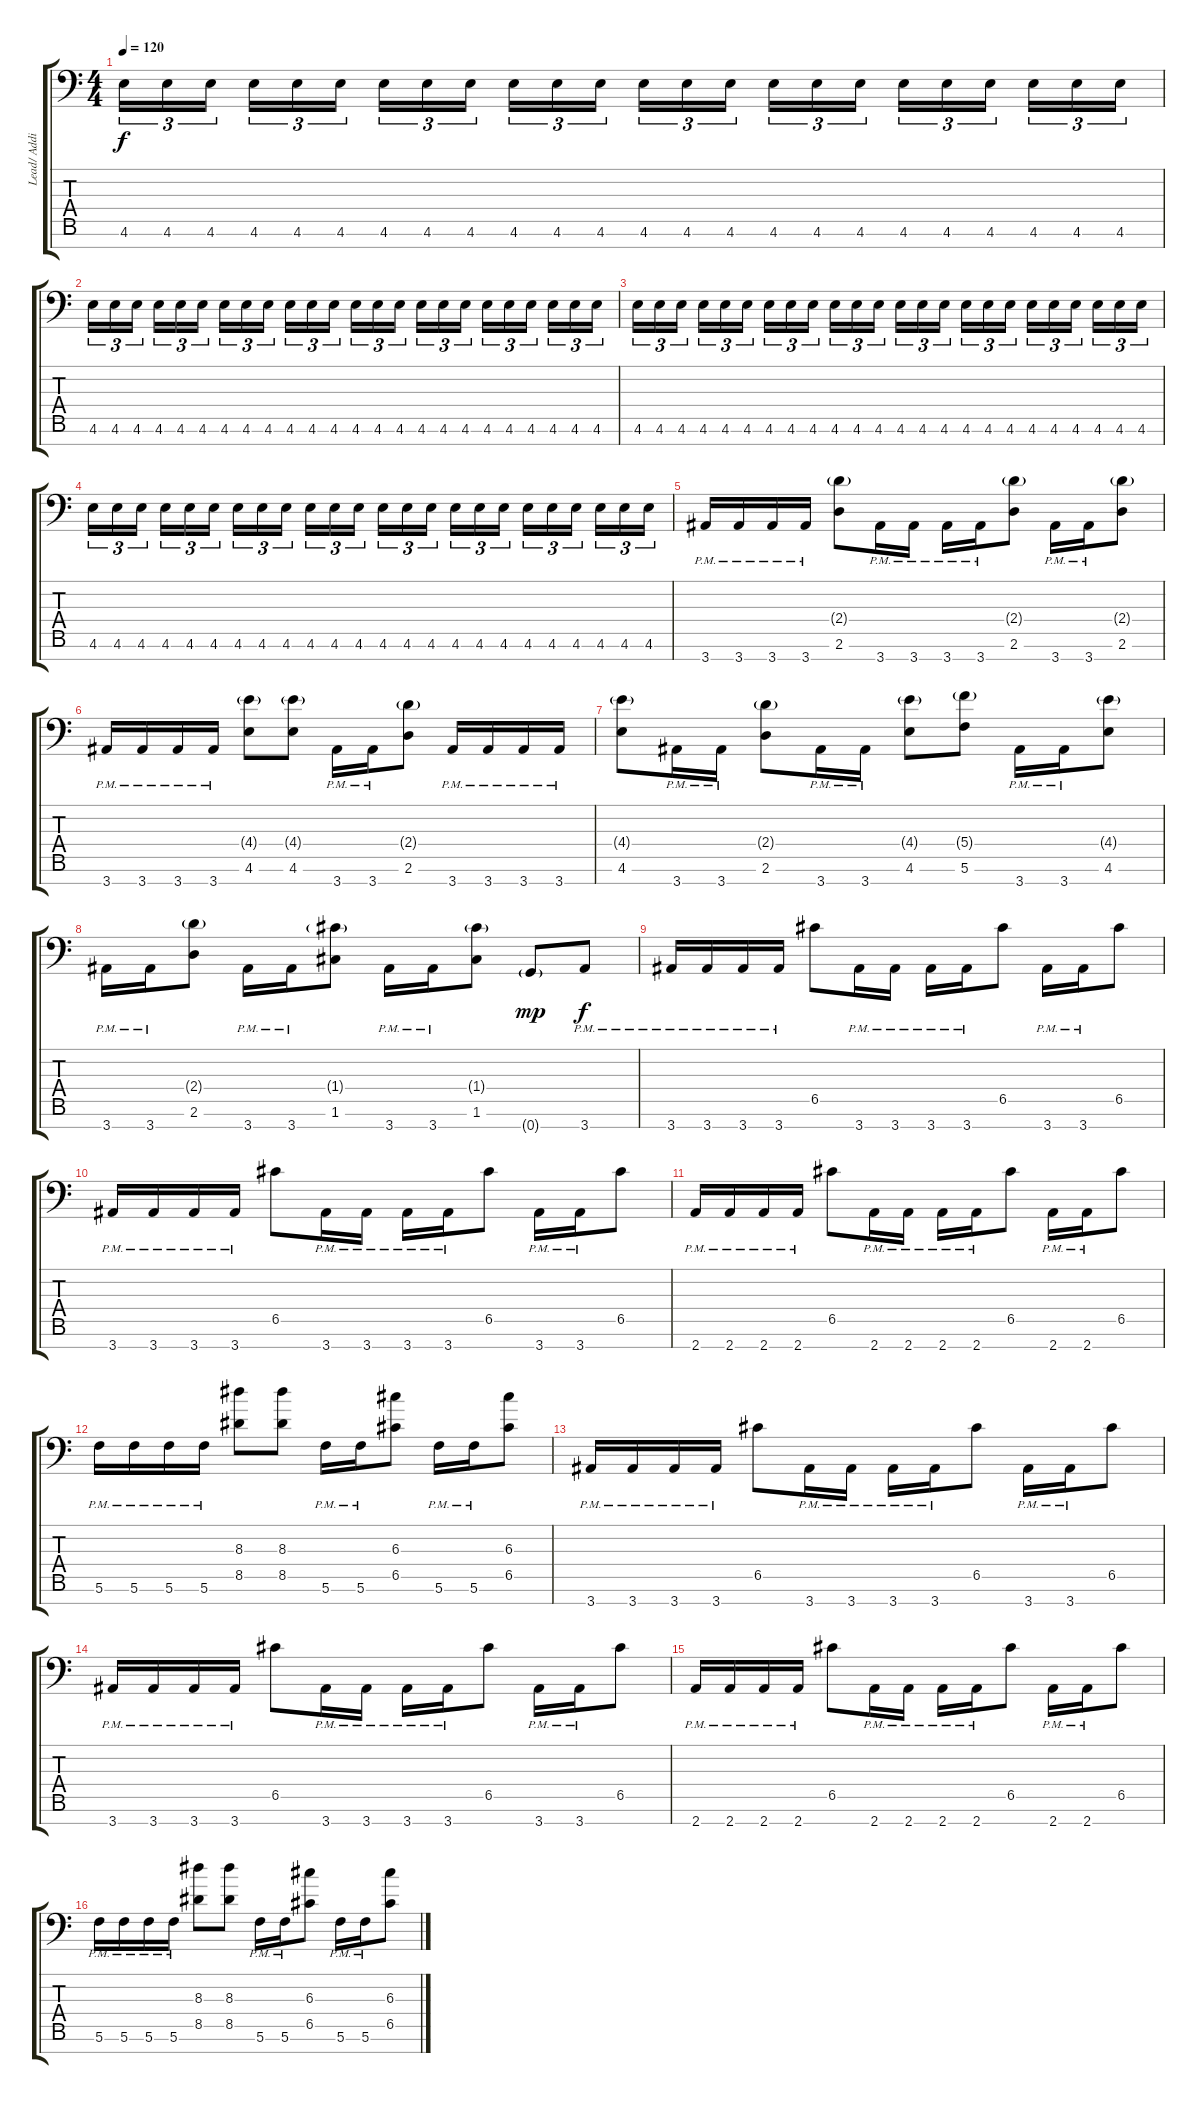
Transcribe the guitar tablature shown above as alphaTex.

\track ("Lead/ Additional" "Lead/ Addi") {instrument overdrivenguitar}
\staff {score tabs}
\tuning (E4 C4 G3 C3 G2 C2 G1) {hide}
\ts (4 4)
\tempo 120
\clef f4
\ks c
4.6.16{tu (3 2) dy f} 4.6.16{tu (3 2)} 4.6.16{tu (3 2) beam splitsecondary} 4.6.16{tu (3 2)} 4.6.16{tu (3 2)} 4.6.16{tu (3 2)} 4.6.16{tu (3 2)} 4.6.16{tu (3 2)} 4.6.16{tu (3 2) beam splitsecondary} 4.6.16{tu (3 2)} 4.6.16{tu (3 2)} 4.6.16{tu (3 2)} 4.6.16{tu (3 2)} 4.6.16{tu (3 2)} 4.6.16{tu (3 2) beam splitsecondary} 4.6.16{tu (3 2)} 4.6.16{tu (3 2)} 4.6.16{tu (3 2)} 4.6.16{tu (3 2)} 4.6.16{tu (3 2)} 4.6.16{tu (3 2) beam splitsecondary} 4.6.16{tu (3 2)} 4.6.16{tu (3 2)} 4.6.16{tu (3 2)} |
4.6.16{tu (3 2)} 4.6.16{tu (3 2)} 4.6.16{tu (3 2) beam splitsecondary} 4.6.16{tu (3 2)} 4.6.16{tu (3 2)} 4.6.16{tu (3 2)} 4.6.16{tu (3 2)} 4.6.16{tu (3 2)} 4.6.16{tu (3 2) beam splitsecondary} 4.6.16{tu (3 2)} 4.6.16{tu (3 2)} 4.6.16{tu (3 2)} 4.6.16{tu (3 2)} 4.6.16{tu (3 2)} 4.6.16{tu (3 2) beam splitsecondary} 4.6.16{tu (3 2)} 4.6.16{tu (3 2)} 4.6.16{tu (3 2)} 4.6.16{tu (3 2)} 4.6.16{tu (3 2)} 4.6.16{tu (3 2) beam splitsecondary} 4.6.16{tu (3 2)} 4.6.16{tu (3 2)} 4.6.16{tu (3 2)} |
4.6.16{tu (3 2)} 4.6.16{tu (3 2)} 4.6.16{tu (3 2) beam splitsecondary} 4.6.16{tu (3 2)} 4.6.16{tu (3 2)} 4.6.16{tu (3 2)} 4.6.16{tu (3 2)} 4.6.16{tu (3 2)} 4.6.16{tu (3 2) beam splitsecondary} 4.6.16{tu (3 2)} 4.6.16{tu (3 2)} 4.6.16{tu (3 2)} 4.6.16{tu (3 2)} 4.6.16{tu (3 2)} 4.6.16{tu (3 2) beam splitsecondary} 4.6.16{tu (3 2)} 4.6.16{tu (3 2)} 4.6.16{tu (3 2)} 4.6.16{tu (3 2)} 4.6.16{tu (3 2)} 4.6.16{tu (3 2) beam splitsecondary} 4.6.16{tu (3 2)} 4.6.16{tu (3 2)} 4.6.16{tu (3 2)} |
4.6.16{tu (3 2)} 4.6.16{tu (3 2)} 4.6.16{tu (3 2) beam splitsecondary} 4.6.16{tu (3 2)} 4.6.16{tu (3 2)} 4.6.16{tu (3 2)} 4.6.16{tu (3 2)} 4.6.16{tu (3 2)} 4.6.16{tu (3 2) beam splitsecondary} 4.6.16{tu (3 2)} 4.6.16{tu (3 2)} 4.6.16{tu (3 2)} 4.6.16{tu (3 2)} 4.6.16{tu (3 2)} 4.6.16{tu (3 2) beam splitsecondary} 4.6.16{tu (3 2)} 4.6.16{tu (3 2)} 4.6.16{tu (3 2)} 4.6.16{tu (3 2)} 4.6.16{tu (3 2)} 4.6.16{tu (3 2) beam splitsecondary} 4.6.16{tu (3 2)} 4.6.16{tu (3 2)} 4.6.16{tu (3 2)} |
3.7{pm}.16 3.7{pm}.16 3.7{pm}.16 3.7{pm}.16 (2.4{g} 2.6).8 3.7{pm}.16 3.7{pm}.16 3.7{pm}.16 3.7{pm}.16 (2.4{g} 2.6).8 3.7{pm}.16 3.7{pm}.16 (2.4{g} 2.6).8 |
3.7{pm}.16 3.7{pm}.16 3.7{pm}.16 3.7{pm}.16 (4.4{g} 4.6).8 (4.4{g} 4.6).8 3.7{pm}.16 3.7{pm}.16 (2.4{g} 2.6).8 3.7{pm}.16 3.7{pm}.16 3.7{pm}.16 3.7{pm}.16 |
(4.4{g} 4.6).8 3.7{pm}.16 3.7{pm}.16 (2.4{g} 2.6).8 3.7{pm}.16 3.7{pm}.16 (4.4{g} 4.6).8 (5.4{g} 5.6).8 3.7{pm}.16 3.7{pm}.16 (4.4{g} 4.6).8 |
3.7{pm}.16 3.7{pm}.16 (2.4{g} 2.6).8 3.7{pm}.16 3.7{pm}.16 (1.4{g} 1.6).8 3.7{pm}.16 3.7{pm}.16 (1.4{g} 1.6).8 0.7{g}.8{dy mp} 3.7{pm}.8{dy f} |
3.7{pm}.16 3.7{pm}.16 3.7{pm}.16 3.7{pm}.16 6.5.8 3.7{pm}.16 3.7{pm}.16 3.7{pm}.16 3.7{pm}.16 6.5.8 3.7{pm}.16 3.7{pm}.16 6.5.8 |
3.7{pm}.16 3.7{pm}.16 3.7{pm}.16 3.7{pm}.16 6.5.8 3.7{pm}.16 3.7{pm}.16 3.7{pm}.16 3.7{pm}.16 6.5.8 3.7{pm}.16 3.7{pm}.16 6.5.8 |
2.7{pm}.16 2.7{pm}.16 2.7{pm}.16 2.7{pm}.16 6.5.8 2.7{pm}.16 2.7{pm}.16 2.7{pm}.16 2.7{pm}.16 6.5.8 2.7{pm}.16 2.7{pm}.16 6.5.8 |
5.6{pm}.16 5.6{pm}.16 5.6{pm}.16 5.6{pm}.16 (8.3 8.5).8 (8.3 8.5).8 5.6{pm}.16 5.6{pm}.16 (6.3 6.5).8 5.6{pm}.16 5.6{pm}.16 (6.3 6.5).8 |
3.7{pm}.16 3.7{pm}.16 3.7{pm}.16 3.7{pm}.16 6.5.8 3.7{pm}.16 3.7{pm}.16 3.7{pm}.16 3.7{pm}.16 6.5.8 3.7{pm}.16 3.7{pm}.16 6.5.8 |
3.7{pm}.16 3.7{pm}.16 3.7{pm}.16 3.7{pm}.16 6.5.8 3.7{pm}.16 3.7{pm}.16 3.7{pm}.16 3.7{pm}.16 6.5.8 3.7{pm}.16 3.7{pm}.16 6.5.8 |
2.7{pm}.16 2.7{pm}.16 2.7{pm}.16 2.7{pm}.16 6.5.8 2.7{pm}.16 2.7{pm}.16 2.7{pm}.16 2.7{pm}.16 6.5.8 2.7{pm}.16 2.7{pm}.16 6.5.8 |
5.6{pm}.16 5.6{pm}.16 5.6{pm}.16 5.6{pm}.16 (8.3 8.5).8 (8.3 8.5).8 5.6{pm}.16 5.6{pm}.16 (6.3 6.5).8 5.6{pm}.16 5.6{pm}.16 (6.3 6.5).8
